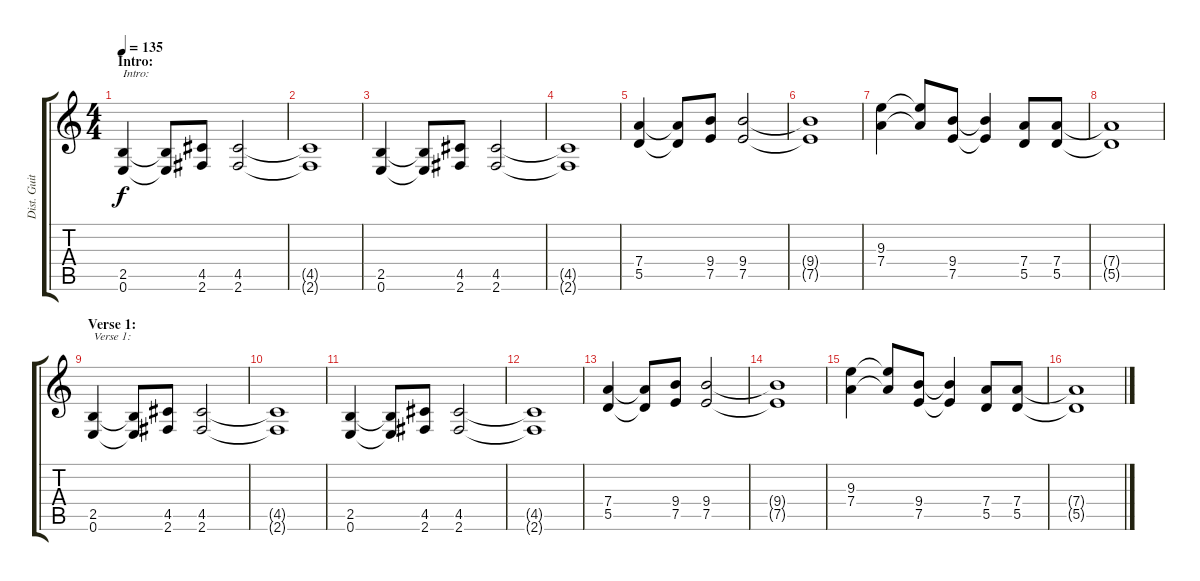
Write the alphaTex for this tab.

\track ("Dist. Guitar 2" "Dist. Guit") {instrument distortionguitar}
\staff {score tabs}
\tuning (E4 B3 G3 D3 A2 E2) {hide}
\ts (4 4)
\section ("" "Intro:")
\tempo 135
\clef g2
\ks c
(2.5 0.6).4{txt "Intro:" dy f volume 10 instrument distortionguitar} (2.5{t} 0.6{t}).8 (4.5 2.6).8 (4.5 2.6).2 |
(4.5{t} 2.6{t}).1 |
(2.5 0.6).4 (2.5{t} 0.6{t}).8 (4.5 2.6).8 (4.5 2.6).2 |
(4.5{t} 2.6{t}).1 |
(7.4 5.5).4 (7.4{t} 5.5{t}).8 (9.4 7.5).8 (9.4 7.5).2 |
(9.4{t} 7.5{t}).1 |
(9.3 7.4).4 (9.3{t} 7.4{t}).8 (9.4 7.5).8 (9.4{t} 7.5{t}).4 (7.4 5.5).8 (7.4 5.5).8 |
(7.4{t} 5.5{t}).1 |
\section ("" "Verse 1:")
(2.5 0.6).4{txt "Verse 1:"} (2.5{t} 0.6{t}).8 (4.5 2.6).8 (4.5 2.6).2 |
(4.5{t} 2.6{t}).1 |
(2.5 0.6).4 (2.5{t} 0.6{t}).8 (4.5 2.6).8 (4.5 2.6).2 |
(4.5{t} 2.6{t}).1 |
(7.4 5.5).4 (7.4{t} 5.5{t}).8 (9.4 7.5).8 (9.4 7.5).2 |
(9.4{t} 7.5{t}).1 |
(9.3 7.4).4 (9.3{t} 7.4{t}).8 (9.4 7.5).8 (9.4{t} 7.5{t}).4 (7.4 5.5).8 (7.4 5.5).8 |
(7.4{t} 5.5{t}).1
